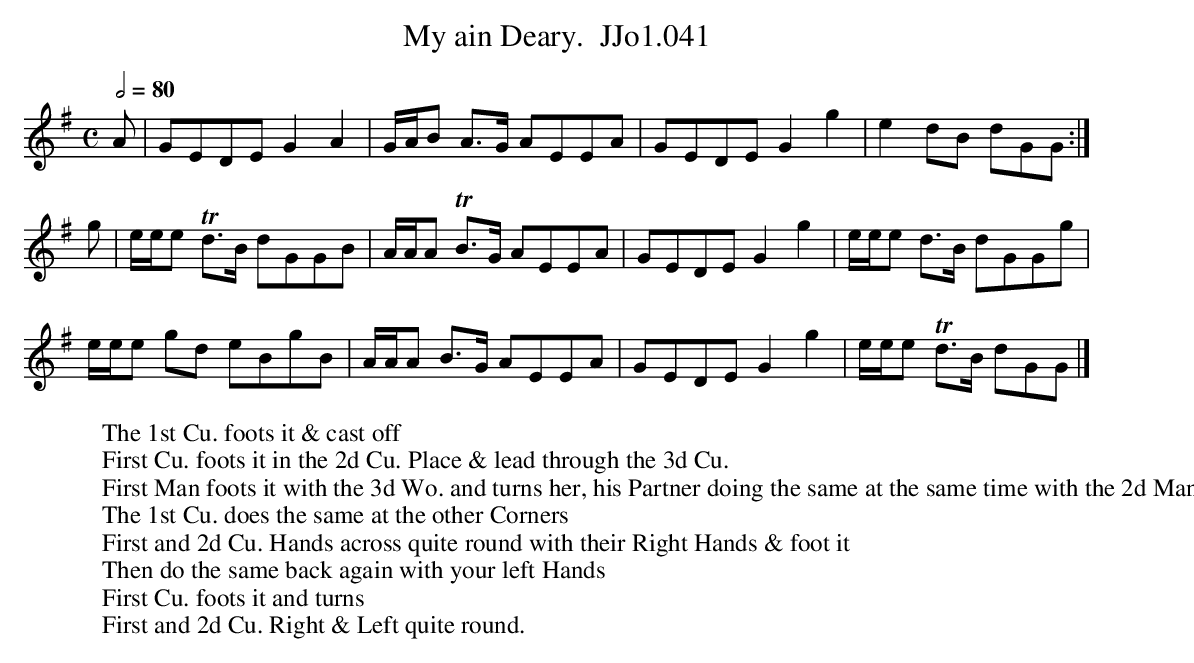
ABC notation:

X:1
T:My ain Deary.  JJo1.041
M:C
L:1/8
Q:1/2=80
K:G
A | GEDE G2A2 | G/A/B A>G AEEA | GEDE G2g2 | e2dB dGG :|
g |e/e/e Td>B dGGB | A/A/A TB>G AEEA | GEDE G2g2 | e/e/e d>B dGGg |
e/e/e gd eBgB | A/A/A B>G AEEA | GEDE G2g2 | e/e/e Td>B dGG |]
W:The 1st Cu. foots it & cast off
W:First Cu. foots it in the 2d Cu. Place & lead through the 3d Cu.
W:First Man foots it with the 3d Wo. and turns her, his Partner doing the same at the same time with the 2d Man
W:The 1st Cu. does the same at the other Corners
W:First and 2d Cu. Hands across quite round with their Right Hands & foot it
W:Then do the same back again with your left Hands
W:First Cu. foots it and turns
W:First and 2d Cu. Right & Left quite round.
